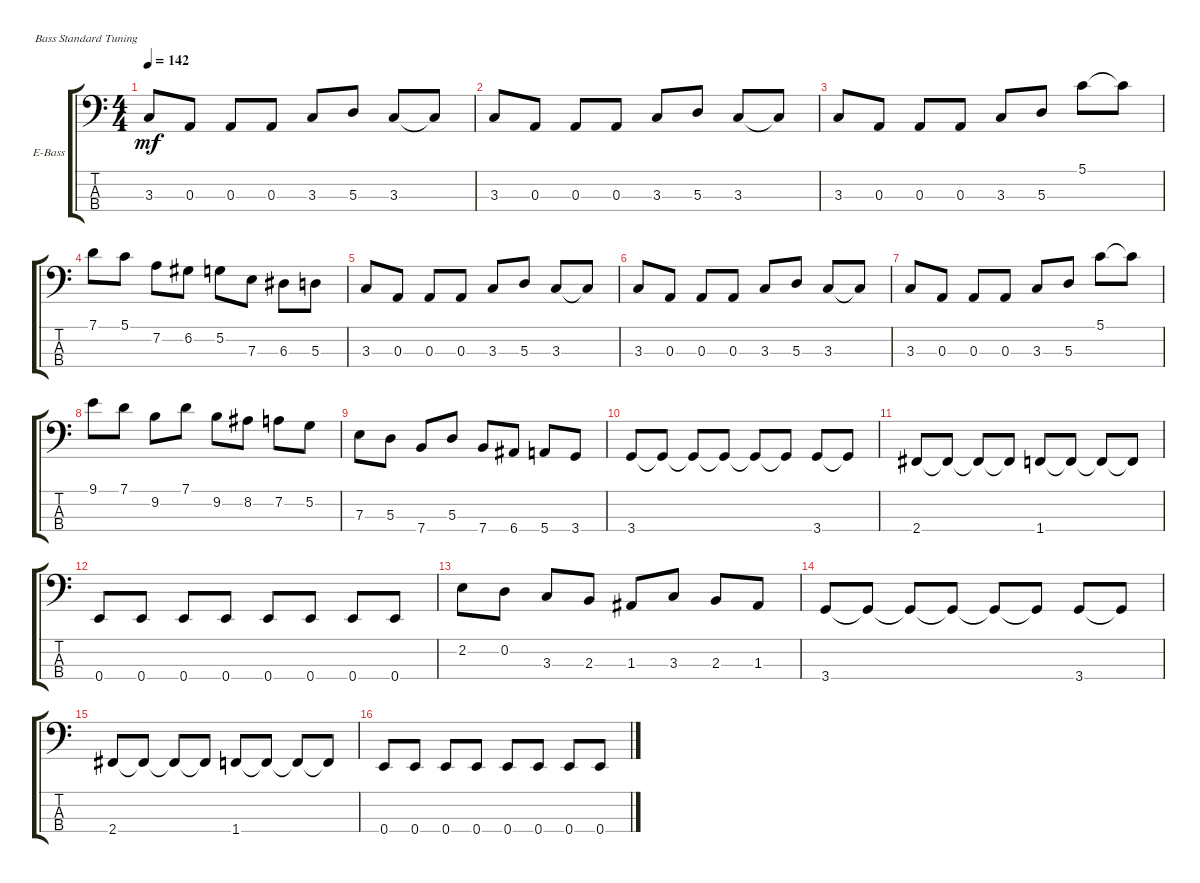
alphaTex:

\defaultSystemsLayout 4
\bracketExtendMode groupsimilarinstruments
\firstSystemTrackNameOrientation horizontal
\otherSystemsTrackNameOrientation horizontal
\track ("Electric Bass" "E-Bass") {instrument electricbassfinger}
\staff {score tabs}
\tuning (G2 D2 A1 E1)
\ts (4 4)
\tempo 142
\clef f4
\ks c
3.3.8{dy mf} 0.3.8 0.3.8 0.3.8 3.3.8 5.3.8 3.3.8 3.3{t}.8 |
3.3.8 0.3.8 0.3.8 0.3.8 3.3.8 5.3.8 3.3.8 3.3{t}.8 |
3.3.8 0.3.8 0.3.8 0.3.8 3.3.8 5.3.8 5.1.8 5.1{t}.8 |
7.1.8 5.1.8 7.2.8 6.2.8 5.2.8 7.3.8 6.3.8 5.3.8 |
3.3.8 0.3.8 0.3.8 0.3.8 3.3.8 5.3.8 3.3.8 3.3{t}.8 |
3.3.8 0.3.8 0.3.8 0.3.8 3.3.8 5.3.8 3.3.8 3.3{t}.8 |
3.3.8 0.3.8 0.3.8 0.3.8 3.3.8 5.3.8 5.1.8 5.1{t}.8 |
9.1.8 7.1.8 9.2.8 7.1.8 9.2.8 8.2.8 7.2.8 5.2.8 |
7.3.8 5.3.8 7.4.8 5.3.8 7.4.8 6.4.8 5.4.8 3.4.8 |
3.4.8 3.4{t}.8 3.4{t}.8 3.4{t}.8 3.4{t}.8 3.4{t}.8 3.4.8 3.4{t}.8 |
2.4.8 2.4{t}.8 2.4{t}.8 2.4{t}.8 1.4.8 1.4{t}.8 1.4{t}.8 1.4{t}.8 |
0.4.8 0.4.8 0.4.8 0.4.8 0.4.8 0.4.8 0.4.8 0.4.8 |
2.2.8 0.2.8 3.3.8 2.3.8 1.3.8 3.3.8 2.3.8 1.3.8 |
3.4.8 3.4{t}.8 3.4{t}.8 3.4{t}.8 3.4{t}.8 3.4{t}.8 3.4.8 3.4{t}.8 |
2.4.8 2.4{t}.8 2.4{t}.8 2.4{t}.8 1.4.8 1.4{t}.8 1.4{t}.8 1.4{t}.8 |
0.4.8 0.4.8 0.4.8 0.4.8 0.4.8 0.4.8 0.4.8 0.4.8
